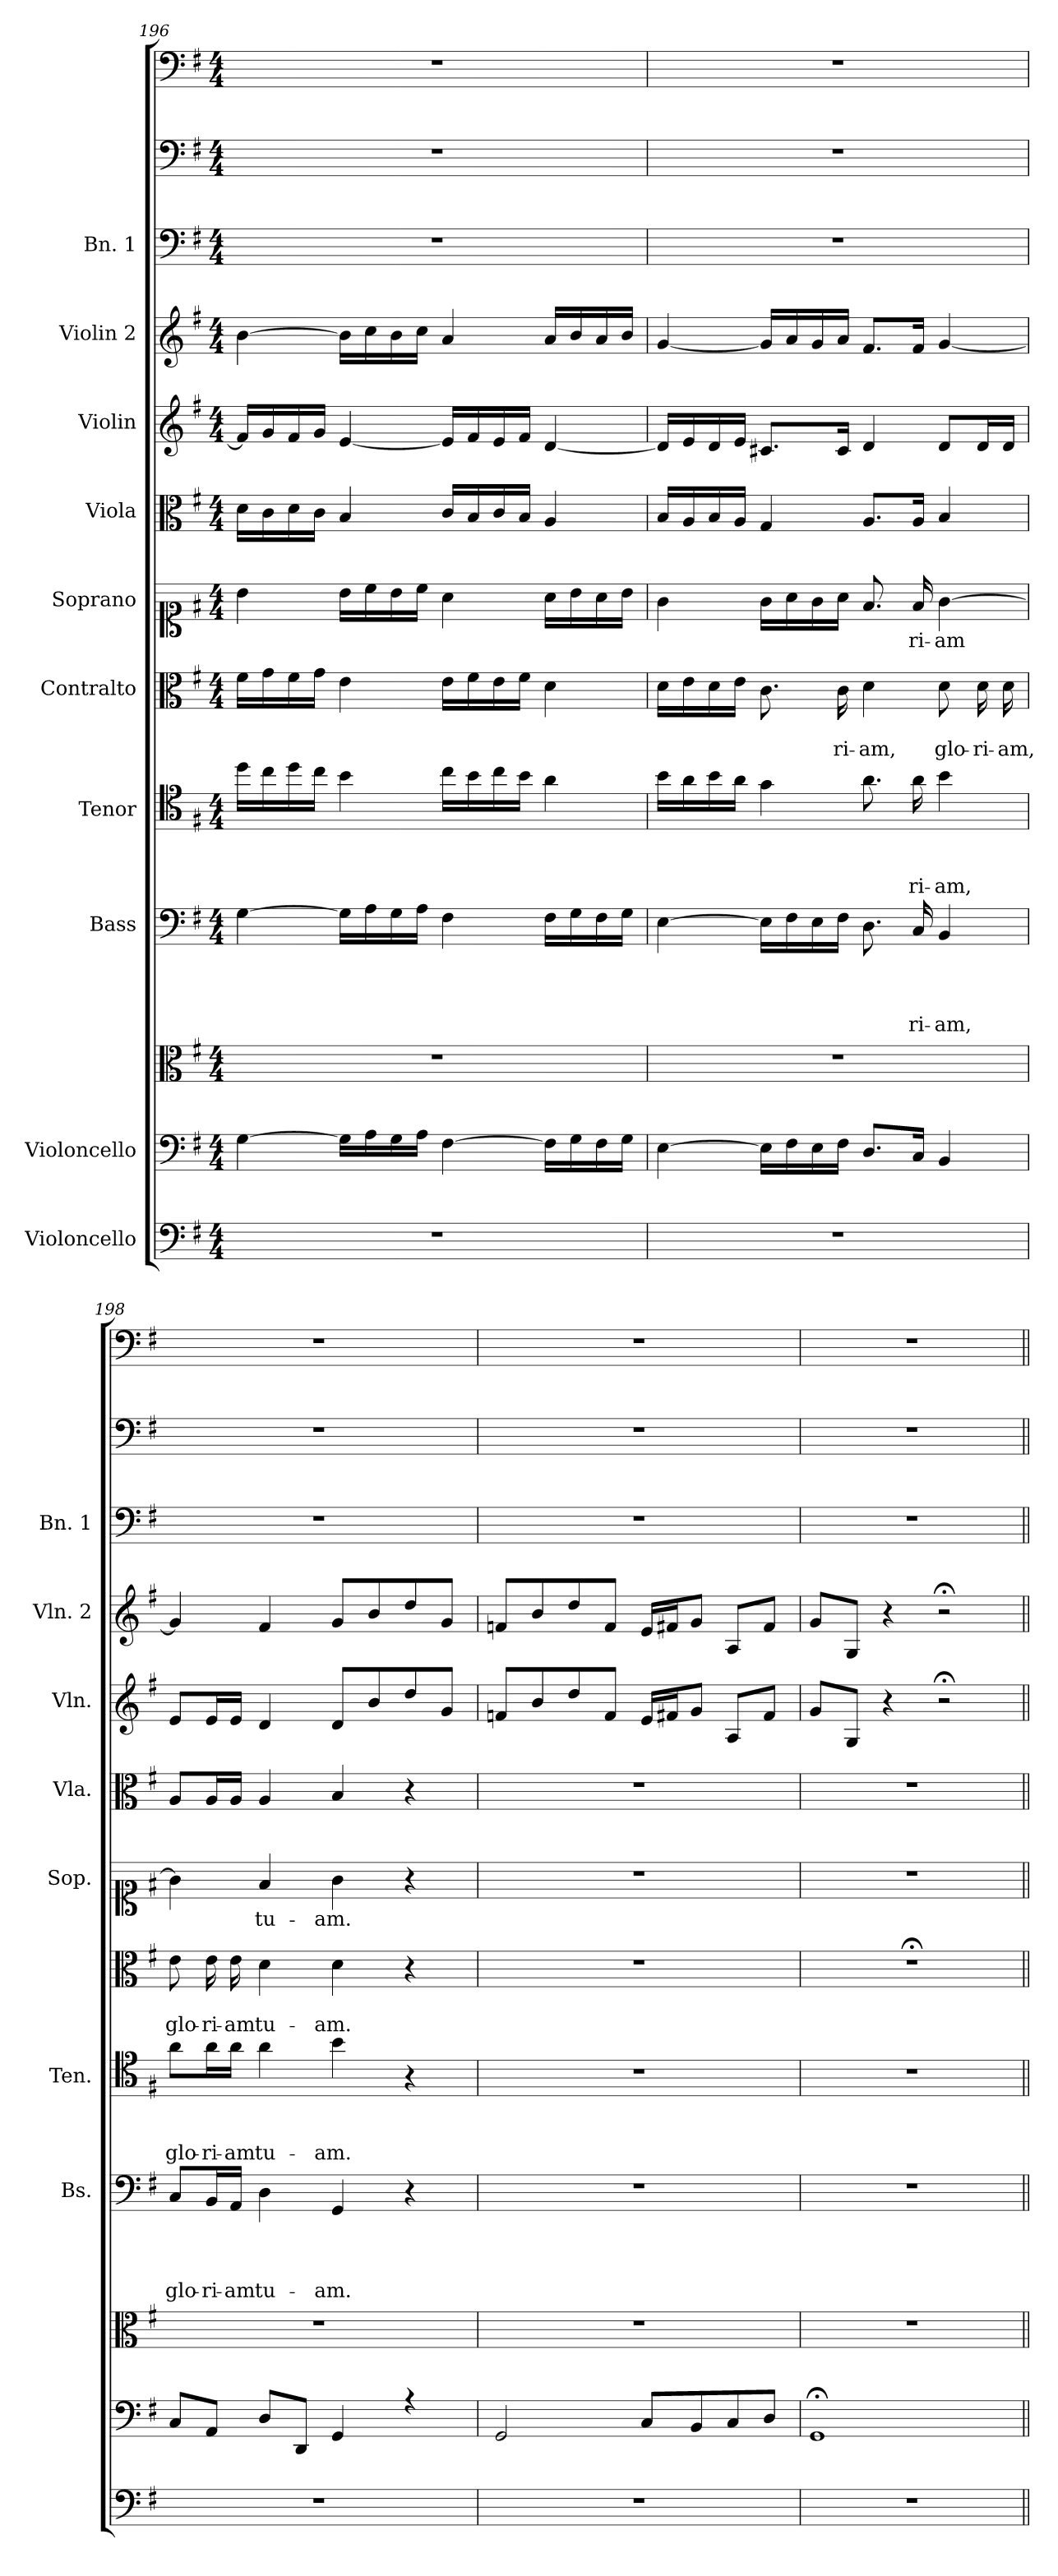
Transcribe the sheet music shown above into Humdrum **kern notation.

**kern	**kern	**kern	**kern	**text	**text	**text	**text	**kern	**text	**text	**text	**kern	**text	**text	**kern	**text	**kern	**kern	**kern	**kern	**kern	**kern
*part13	*part12	*part11	*part10	*part10	*part10	*part10	*part10	*part9	*part9	*part9	*part9	*part8	*part8	*part8	*part7	*part7	*part6	*part5	*part4	*part3	*part2	*part1
*staff13	*staff12	*staff11	*staff10	*staff10	*staff10	*staff10	*staff10	*staff9	*staff9	*staff9	*staff9	*staff8	*staff8	*staff8	*staff7	*staff7	*staff6	*staff5	*staff4	*staff3	*staff2	*staff1
*I"Violoncello	*I"Violoncello	*	*I"Bass	*	*	*	*	*I"Tenor	*	*	*	*I"Contralto	*	*	*I"Soprano	*	*I"Viola	*I"Violin	*I"Violin 2	*I"Bn. 1	*	*
*	*	*	*I'Bs.	*	*	*	*	*I'Ten.	*	*	*	*	*	*	*I'Sop.	*	*I'Vla.	*I'Vln.	*I'Vln. 2	*I'Bn. 1	*	*
!!LO:PB:g=z
*clefF4	*clefF4	*clefC3	*clefF4	*	*	*	*	*clefC4	*	*	*	*clefC3	*	*	*clefC1	*	*clefC3	*clefG2	*clefG2	*clefF4	*clefF4	*clefF4
*	*	*	*	*	*	*	*	*ITrd7c12	*	*	*	*	*	*	*	*	*	*	*	*	*	*
*k[f#]	*k[f#]	*k[f#]	*k[f#]	*	*	*	*	*k[f#]	*	*	*	*k[f#]	*	*	*k[f#]	*	*k[f#]	*k[f#]	*k[f#]	*k[f#]	*k[f#]	*k[f#]
*G:	*G:	*G:	*G:	*	*	*	*	*G:	*	*	*	*G:	*	*	*G:	*	*G:	*G:	*G:	*G:	*G:	*G:
*M4/4	*M4/4	*M4/4	*M4/4	*	*	*	*	*M4/4	*	*	*	*M4/4	*	*	*M4/4	*	*M4/4	*M4/4	*M4/4	*M4/4	*M4/4	*M4/4
=196	=196	=196	=196	=196	=196	=196	=196	=196	=196	=196	=196	=196	=196	=196	=196	=196	=196	=196	=196	=196	=196	=196
*	*^	*	*	*	*	*	*	*	*	*	*	*	*	*	*	*	*	*	*	*	*	*
1r	[>4G\	1ryy	1r	[>4G\	.	.	.	.	16d\LL	.	.	.	16f#\LL	.	.	4b\	.	16d\LL	16f#/LL]	[>4b\	1r	1r	1r
.	.	.	.	.	.	.	.	.	16c\	.	.	.	16g\	.	.	.	.	16c\	16g/	.	.	.	.
.	.	.	.	.	.	.	.	.	16d\	.	.	.	16f#\	.	.	.	.	16d\	16f#/	.	.	.	.
.	.	.	.	.	.	.	.	.	16c\JJ	.	.	.	16g\JJ	.	.	.	.	16c\JJ	16g/JJ	.	.	.	.
.	16G\LL]	.	.	16G\LL]	.	.	.	.	4B\	.	.	.	4e\	.	.	16b\LL	.	4B/	[<4e/	16b\LL]	.	.	.
.	16A\	.	.	16A\	.	.	.	.	.	.	.	.	.	.	.	16cc\	.	.	.	16cc\	.	.	.
.	16G\	.	.	16G\	.	.	.	.	.	.	.	.	.	.	.	16b\	.	.	.	16b\	.	.	.
.	16A\JJ	.	.	16A\JJ	.	.	.	.	.	.	.	.	.	.	.	16cc\JJ	.	.	.	16cc\JJ	.	.	.
.	[>4F#\	.	.	4F#\	.	.	.	.	16c\LL	.	.	.	16e\LL	.	.	4a\	.	16c/LL	16e/LL]	4a/	.	.	.
.	.	.	.	.	.	.	.	.	16B\	.	.	.	16f#\	.	.	.	.	16B/	16f#/	.	.	.	.
.	.	.	.	.	.	.	.	.	16c\	.	.	.	16e\	.	.	.	.	16c/	16e/	.	.	.	.
.	.	.	.	.	.	.	.	.	16B\JJ	.	.	.	16f#\JJ	.	.	.	.	16B/JJ	16f#/JJ	.	.	.	.
.	16F#\LL]	.	.	16F#\LL	.	.	.	.	4A\	.	.	.	4d\	.	.	16a\LL	.	4A/	[<4d/	16a/LL	.	.	.
.	16G\	.	.	16G\	.	.	.	.	.	.	.	.	.	.	.	16b\	.	.	.	16b/	.	.	.
.	16F#\	.	.	16F#\	.	.	.	.	.	.	.	.	.	.	.	16a\	.	.	.	16a/	.	.	.
.	16G\JJ	.	.	16G\JJ	.	.	.	.	.	.	.	.	.	.	.	16b\JJ	.	.	.	16b/JJ	.	.	.
=197	=197	=197	=197	=197	=197	=197	=197	=197	=197	=197	=197	=197	=197	=197	=197	=197	=197	=197	=197	=197	=197	=197	=197
1r	[>4E\	1ryy	1r	[>4E\	.	.	.	.	16B\LL	.	.	.	16d\LL	.	.	4g\	.	16B/LL	16d/LL]	[<4g/	1r	1r	1r
.	.	.	.	.	.	.	.	.	16A\	.	.	.	16e\	.	.	.	.	16A/	16e/	.	.	.	.
.	.	.	.	.	.	.	.	.	16B\	.	.	.	16d\	.	.	.	.	16B/	16d/	.	.	.	.
.	.	.	.	.	.	.	.	.	16A\JJ	.	.	.	16e\JJ	.	.	.	.	16A/JJ	16e/JJ	.	.	.	.
.	16E\LL]	.	.	16E\LL]	.	.	.	.	4G\	.	.	.	8.c\	.	.	16g\LL	.	4G/	8.c#X/L	16g/LL]	.	.	.
.	16F#\	.	.	16F#\	.	.	.	.	.	.	.	.	.	.	.	16a\	.	.	.	16a/	.	.	.
.	16E\	.	.	16E\	.	.	.	.	.	.	.	.	.	.	.	16g\	.	.	.	16g/	.	.	.
!	!	!	!	!	!	!	!	!	!	!	!	!	!	!	!LO:LY:b	!	!	!	!	!	!	!	!
.	16F#\JJ	.	.	16F#\JJ	.	.	.	.	.	.	.	.	16c\	.	-ri-	16a\JJ	.	.	16c#/Jk	16a/JJ	.	.	.
!	!	!	!	!	!	!	!	!	!	!	!	!	!	!	!LO:LY:b	!	!	!	!	!	!	!	!
.	8.D/L	.	.	8.D\	.	.	.	.	8.A\	.	.	.	4d\	.	-am,	8.f#/	.	8.A/L	4d/	8.f#/L	.	.	.
!	!	!	!	!	!	!	!	!LO:LY:b	!	!	!	!LO:LY:b	!	!	!	!	!LO:LY:b	!	!	!	!	!	!
.	16C/Jk	.	.	16C/	.	.	.	-ri-	16A\	.	.	-ri-	.	.	.	16f#/	-ri-	16A/Jk	.	16f#/Jk	.	.	.
!	!	!	!	!	!	!	!	!LO:LY:b	!	!	!	!LO:LY:b	!	!	!LO:LY:b	!	!LO:LY:b	!	!	!	!	!	!
.	4BB/	.	.	4BB/	.	.	.	-am,	4B\	.	.	-am,	8d\	.	glo-	[<4g\	-am	4B/	8d/L	[<4g/	.	.	.
!	!	!	!	!	!	!	!	!	!	!	!	!	!	!	!LO:LY:b	!	!	!	!	!	!	!	!
.	.	.	.	.	.	.	.	.	.	.	.	.	16d\	.	-ri-	.	.	.	16d/L	.	.	.	.
!	!	!	!	!	!	!	!	!	!	!	!	!	!	!	!LO:LY:b	!	!	!	!	!	!	!	!
.	.	.	.	.	.	.	.	.	.	.	.	.	16d\	.	-am,	.	.	.	16d/JJ	.	.	.	.
=198	=198	=198	=198	=198	=198	=198	=198	=198	=198	=198	=198	=198	=198	=198	=198	=198	=198	=198	=198	=198	=198	=198	=198
!	!	!	!	!	!	!	!	!LO:LY:b	!	!	!	!LO:LY:b	!	!	!LO:LY:b	!	!	!	!	!	!	!	!
1r	8C/L	1ryy	1r	8C/L	.	.	.	glo-	8A\L	.	.	glo-	8e\	.	glo-	4g\]	.	8A/L	8e/L	4g/]	1r	1r	1r
!	!	!	!	!	!	!	!	!LO:LY:b	!	!	!	!LO:LY:b	!	!	!LO:LY:b	!	!	!	!	!	!	!	!
.	8AA/J	.	.	16BB/L	.	.	.	-ri-	16A\L	.	.	-ri-	16e\	.	-ri-	.	.	16A/L	16e/L	.	.	.	.
!	!	!	!	!	!	!	!	!LO:LY:b	!	!	!	!LO:LY:b	!	!	!LO:LY:b	!	!	!	!	!	!	!	!
.	.	.	.	16AA/JJ	.	.	.	-am	16A\JJ	.	.	-am	16e\	.	-am	.	.	16A/JJ	16e/JJ	.	.	.	.
!	!	!	!	!	!	!	!	!LO:LY:b	!	!	!	!LO:LY:b	!	!	!LO:LY:b	!	!LO:LY:b	!	!	!	!	!	!
.	8D/L	.	.	4D\	.	.	.	tu-	4A\	.	.	tu-	4d\	.	tu-	4f#/	tu-	4A/	4d/	4f#/	.	.	.
.	8DD/J	.	.	.	.	.	.	.	.	.	.	.	.	.	.	.	.	.	.	.	.	.	.
!	!	!	!	!	!	!	!	!LO:LY:b	!	!	!	!LO:LY:b	!	!	!LO:LY:b	!	!LO:LY:b	!	!	!	!	!	!
.	4GG/	.	.	4GG/	.	.	.	-am.	4B\	.	.	-am.	4d\	.	-am.	4g\	-am.	4B/	8d/L	8g/L	.	.	.
.	.	.	.	.	.	.	.	.	.	.	.	.	.	.	.	.	.	.	8b/	8b/	.	.	.
.	4r	.	.	4r	.	.	.	.	4r	.	.	.	4r	.	.	4r	.	4r	8dd/	8dd/	.	.	.
.	.	.	.	.	.	.	.	.	.	.	.	.	.	.	.	.	.	.	8g/J	8g/J	.	.	.
!!LO:PB:g=z
=199	=199	=199	=199	=199	=199	=199	=199	=199	=199	=199	=199	=199	=199	=199	=199	=199	=199	=199	=199	=199	=199	=199	=199
1r	2GG/	1ryy	1r	1r	.	.	.	.	1r	.	.	.	1r	.	.	1r	.	1r	8fn/L	8fn/L	1r	1r	1r
.	.	.	.	.	.	.	.	.	.	.	.	.	.	.	.	.	.	.	8b/	8b/	.	.	.
.	.	.	.	.	.	.	.	.	.	.	.	.	.	.	.	.	.	.	8dd/	8dd/	.	.	.
.	.	.	.	.	.	.	.	.	.	.	.	.	.	.	.	.	.	.	8f/J	8f/J	.	.	.
.	8C/L	.	.	.	.	.	.	.	.	.	.	.	.	.	.	.	.	.	16e/LL	16e/LL	.	.	.
.	.	.	.	.	.	.	.	.	.	.	.	.	.	.	.	.	.	.	16f#X/J	16f#X/J	.	.	.
.	8BB/	.	.	.	.	.	.	.	.	.	.	.	.	.	.	.	.	.	8g/J	8g/J	.	.	.
.	8C/	.	.	.	.	.	.	.	.	.	.	.	.	.	.	.	.	.	8A/L	8A/L	.	.	.
.	8D/J	.	.	.	.	.	.	.	.	.	.	.	.	.	.	.	.	.	8f#/J	8f#/J	.	.	.
=200	=200	=200	=200	=200	=200	=200	=200	=200	=200	=200	=200	=200	=200	=200	=200	=200	=200	=200	=200	=200	=200	=200	=200
1r	1GG;	1ryy	1r	1r	.	.	.	.	1r	.	.	.	1r;<	.	.	1r	.	1r	8g/L	8g/L	1r	1r	1r
.	.	.	.	.	.	.	.	.	.	.	.	.	.	.	.	.	.	.	8G/J	8G/J	.	.	.
.	.	.	.	.	.	.	.	.	.	.	.	.	.	.	.	.	.	.	4r	4r	.	.	.
.	.	.	.	.	.	.	.	.	.	.	.	.	.	.	.	.	.	.	2r;<	2r;<	.	.	.
*	*v	*v	*	*	*	*	*	*	*	*	*	*	*	*	*	*	*	*	*	*	*	*	*
=||	=||	=||	=||	=||	=||	=||	=||	=||	=||	=||	=||	=||	=||	=||	=||	=||	=||	=||	=||	=||	=||	=||
*-	*-	*-	*-	*-	*-	*-	*-	*-	*-	*-	*-	*-	*-	*-	*-	*-	*-	*-	*-	*-	*-	*-
